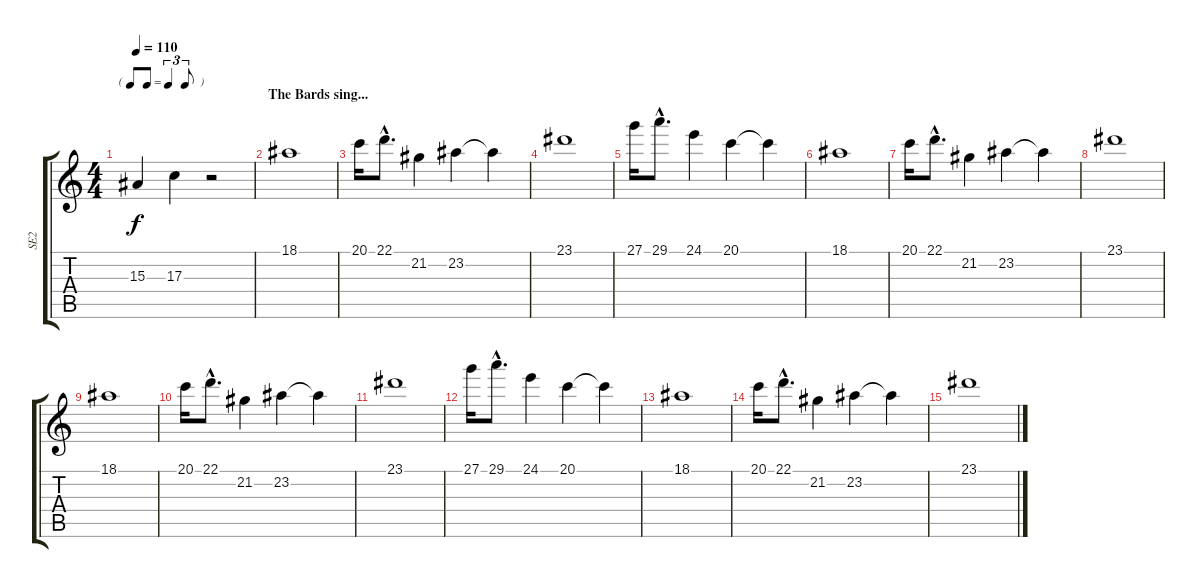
\track ("SE2" "SE2") {instrument stringensemble1}
\staff {score tabs}
\tuning (E4 B3 G3 D3 A2 E2) {hide}
\ts (4 4)
\tf triplet8th
\tempo 110
\clef g2
\ks c
15.3.4{dy f} 17.3.4 r.2 |
\section ("" "The Bards sing...")
18.1.1 |
20.1.16 22.1{hac}.8{d} 21.2.4 23.2.4 23.2{t}.4 |
23.1.1 |
27.1.16 29.1{hac}.8{d} 24.1.4 20.1.4 20.1{t}.4 |
18.1.1 |
20.1.16 22.1{hac}.8{d} 21.2.4 23.2.4 23.2{t}.4 |
23.1.1 |
18.1.1 |
20.1.16 22.1{hac}.8{d} 21.2.4 23.2.4 23.2{t}.4 |
23.1.1 |
27.1.16 29.1{hac}.8{d} 24.1.4 20.1.4 20.1{t}.4 |
18.1.1 |
20.1.16 22.1{hac}.8{d} 21.2.4 23.2.4 23.2{t}.4 |
23.1.1
